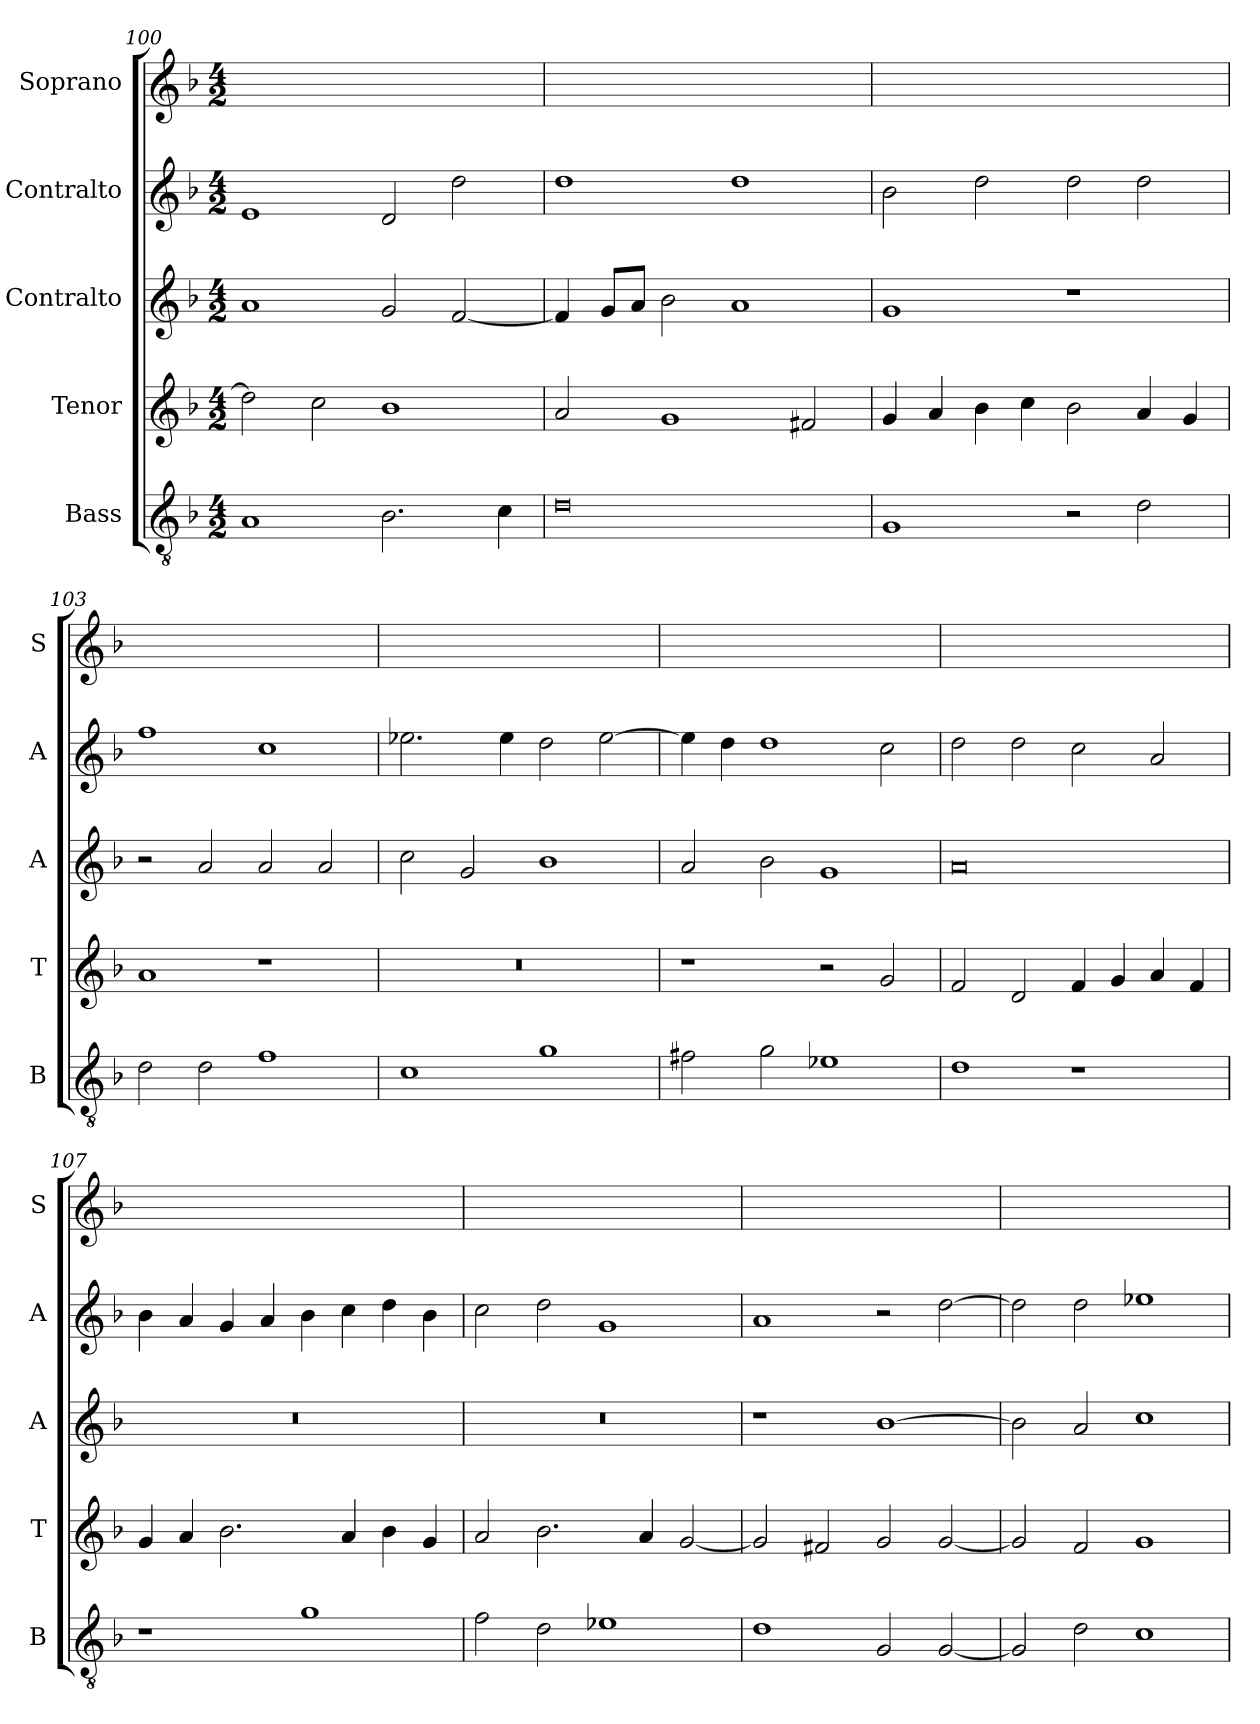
**kern	**kern	**kern	**kern	**kern
*part5	*part4	*part3	*part2	*part1
*staff5	*staff4	*staff3	*staff2	*staff1
*I"Bass	*I"Tenor	*I"Contralto	*I"Contralto	*I"Soprano
*I'B	*I'T	*I'A	*I'A	*I'S
*clefGv2	*clefG2	*clefG2	*clefG2	*clefG2
*k[b-]	*k[b-]	*k[b-]	*k[b-]	*k[b-]
*G:dor	*G:dor	*G:dor	*G:dor	*G:dor
*M4/2	*M4/2	*M4/2	*M4/2	*M4/2
=100	=100	=100	=100	=100
1A	2dd]	1a	1e	0ryy
.	2cc	.	.	.
2.B-	1b-	2g	2d	.
.	.	[2f	2dd	.
4c	.	.	.	.
=101	=101	=101	=101	=101
0d	2a	4f]	1dd	0ryy
.	.	8g/L	.	.
.	.	8a/J	.	.
.	1g	2b-	.	.
.	.	1a	1dd	.
.	2f#X	.	.	.
=102	=102	=102	=102	=102
1G	4g	1g	2b-	0ryy
.	4a	.	.	.
.	4b-	.	2dd	.
.	4cc	.	.	.
2r	2b-	1r	2dd	.
2d	4a	.	2dd	.
.	4g	.	.	.
=103	=103	=103	=103	=103
2d	1a	2r	1ff	0ryy
2d	.	2a	.	.
1f	1r	2a	1cc	.
.	.	2a	.	.
=104	=104	=104	=104	=104
1c	0r	2cc	2.ee-X	0ryy
.	.	2g	.	.
.	.	.	4ee-	.
1g	.	1b-	2dd	.
.	.	.	[2ee-	.
=105	=105	=105	=105	=105
2f#X	1r	2a	4ee-]	0ryy
.	.	.	4dd	.
2g	.	2b-	1dd	.
1e-X	2r	1g	.	.
.	2g	.	2cc	.
=106	=106	=106	=106	=106
1d	2f	0a	2dd	0ryy
.	2d	.	2dd	.
1r	4f	.	2cc	.
.	4g	.	.	.
.	4a	.	2a	.
.	4f	.	.	.
=107	=107	=107	=107	=107
1r	4g	0r	4b-	0ryy
.	4a	.	4a	.
.	2.b-	.	4g	.
.	.	.	4a	.
1g	.	.	4b-	.
.	4a	.	4cc	.
.	4b-	.	4dd	.
.	4g	.	4b-	.
=108	=108	=108	=108	=108
2f	2a	0r	2cc	0ryy
2d	2.b-	.	2dd	.
1e-X	.	.	1g	.
.	4a	.	.	.
.	[2g	.	.	.
=109	=109	=109	=109	=109
1d	2g]	1r	1a	0ryy
.	2f#X	.	.	.
2G	2g	[1b-	2r	.
[2G	[2g	.	[2dd	.
=110	=110	=110	=110	=110
2G]	2g]	2b-]	2dd]	0ryy
2d	2f	2a	2dd	.
1c	1g	1cc	1ee-X	.
=	=	=	=	=
*-	*-	*-	*-	*-
